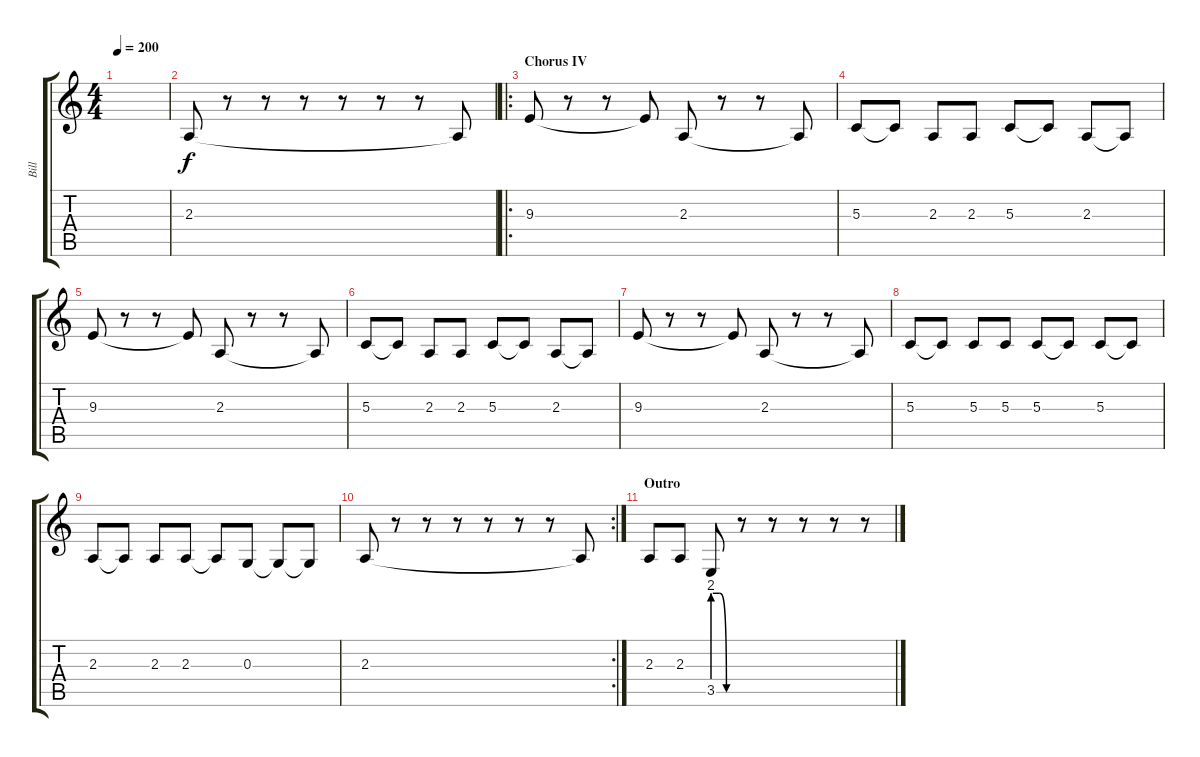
\track ("Bill" "Bill") {instrument lead2sawtooth}
\staff {score tabs}
\tuning (E4 B3 G3 D3 A2 E2) {hide}
\ts (4 4)
\tempo 200
\clef g2
\ks c
|
2.3.8{volume 4} r.8 r.8 r.8 r.8 r.8 r.8 2.3{t}.8 |
\ro
\section ("" "Chorus IV")
9.3.8{volume 13} r.8 r.8 9.3{t}.8 2.3.8 r.8 r.8 2.3{t}.8 |
5.3.8 5.3{t}.8 2.3.8 2.3.8 5.3.8 5.3{t}.8 2.3.8 2.3{t}.8 |
9.3.8 r.8 r.8 9.3{t}.8 2.3.8 r.8 r.8 2.3{t}.8 |
5.3.8 5.3{t}.8 2.3.8 2.3.8 5.3.8 5.3{t}.8 2.3.8 2.3{t}.8 |
9.3.8 r.8 r.8 9.3{t}.8 2.3.8 r.8 r.8 2.3{t}.8 |
5.3.8 5.3{t}.8 5.3.8 5.3.8 5.3.8 5.3{t}.8 5.3.8 5.3{t}.8 |
2.3.8 2.3{t}.8 2.3.8 2.3.8 2.3{t}.8 0.3.8 0.3{t}.8 0.3{t}.8 |
\rc 2
2.3.8 r.8 r.8 r.8 r.8 r.8 r.8 2.3{t}.8 |
\section ("" "Outro")
2.3.8 2.3.8 3.5{be (custom 0 8 20 8 40 0 60 0)}.8 r.8 r.8 r.8 r.8 r.8
